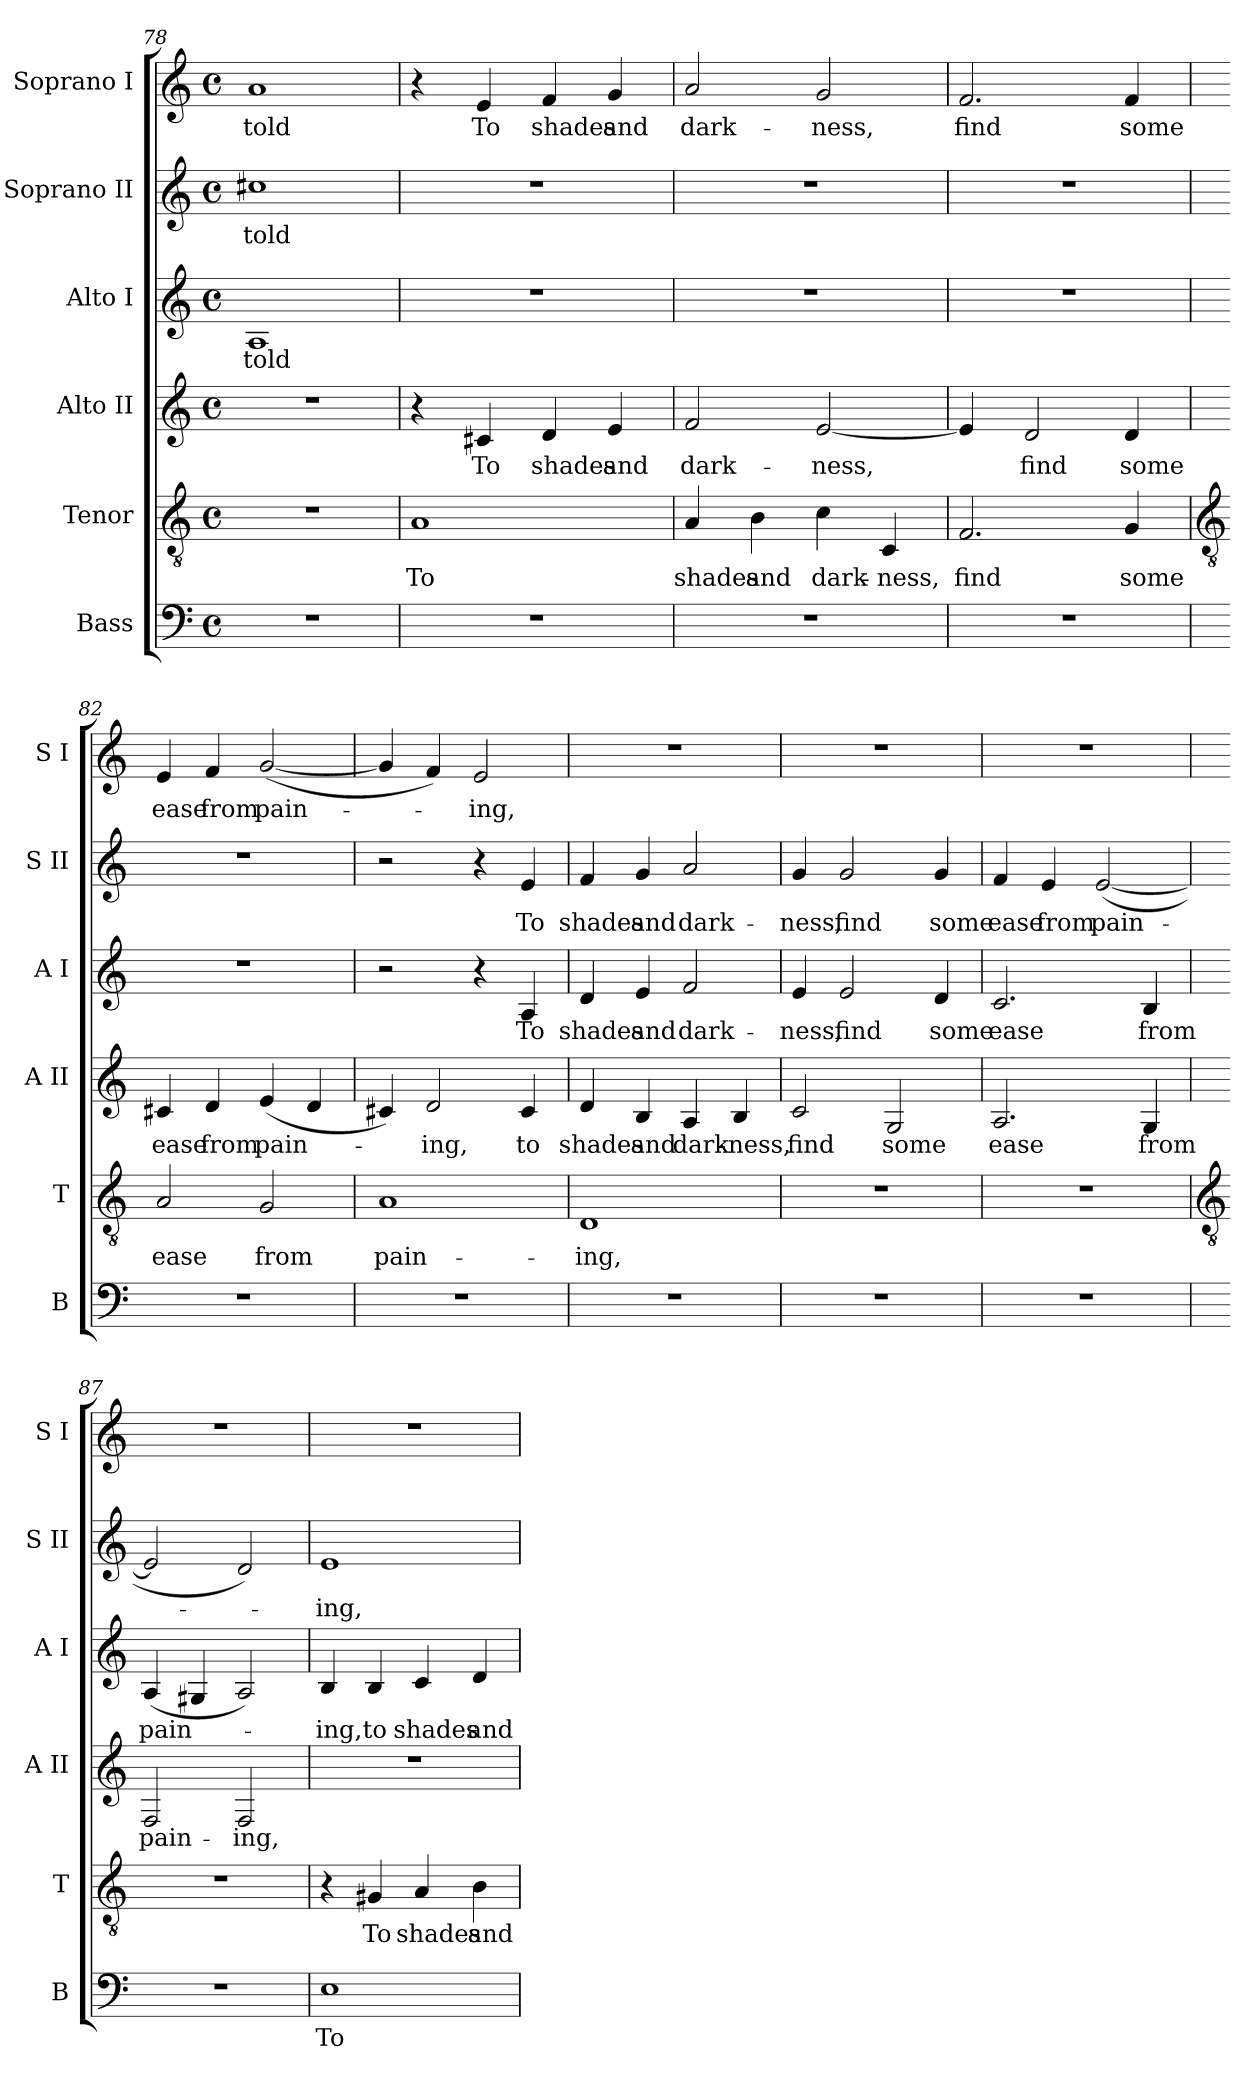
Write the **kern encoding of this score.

**kern	**text	**kern	**text	**kern	**text	**kern	**text	**kern	**text	**kern	**text
*part6	*part6	*part5	*part5	*part4	*part4	*part3	*part3	*part2	*part2	*part1	*part1
*staff6	*staff6	*staff5	*staff5	*staff4	*staff4	*staff3	*staff3	*staff2	*staff2	*staff1	*staff1
*I"Bass	*	*I"Tenor	*	*I"Alto II	*	*I"Alto I	*	*I"Soprano II	*	*I"Soprano I	*
*I'B	*	*I'T	*	*I'A II	*	*I'A I	*	*I'S II	*	*I'S I	*
*clefF4	*	*clefGv2	*	*clefG2	*	*clefG2	*	*clefG2	*	*clefG2	*
*k[]	*	*k[]	*	*k[]	*	*k[]	*	*k[]	*	*k[]	*
*C:	*	*C:	*	*C:	*	*C:	*	*C:	*	*C:	*
*M4/4	*	*M4/4	*	*M4/4	*	*M4/4	*	*M4/4	*	*M4/4	*
*met(c)	*	*met(c)	*	*met(c)	*	*met(c)	*	*met(c)	*	*met(c)	*
=78	=78	=78	=78	=78	=78	=78	=78	=78	=78	=78	=78
!	!	!	!	!	!	!	!LO:LY:b	!	!LO:LY:b	!	!LO:LY:b
1r	.	1r	.	1r	.	1A	told	1cc#X	told	1a	told
=79	=79	=79	=79	=79	=79	=79	=79	=79	=79	=79	=79
!	!	!	!LO:LY:b	!	!	!	!	!	!	!	!
1r	.	1A	To	4r	.	1r	.	1r	.	4r	.
!	!	!	!	!	!LO:LY:b	!	!	!	!	!	!LO:LY:b
.	.	.	.	4c#X	To	.	.	.	.	4e	To
!	!	!	!	!	!LO:LY:b	!	!	!	!	!	!LO:LY:b
.	.	.	.	4d	shades	.	.	.	.	4f	shades
!	!	!	!	!	!LO:LY:b	!	!	!	!	!	!LO:LY:b
.	.	.	.	4e	and	.	.	.	.	4g	and
=80	=80	=80	=80	=80	=80	=80	=80	=80	=80	=80	=80
!	!	!	!LO:LY:b	!	!LO:LY:b	!	!	!	!	!	!LO:LY:b
1r	.	4A	shades	2f	dark-	1r	.	1r	.	2a	dark-
!	!	!	!LO:LY:b	!	!	!	!	!	!	!	!
.	.	4B	and	.	.	.	.	.	.	.	.
!	!	!	!LO:LY:b	!	!LO:LY:b	!	!	!	!	!	!LO:LY:b
.	.	4c	dark-	[2e	-ness,	.	.	.	.	2g	-ness,
!	!	!	!LO:LY:b	!	!	!	!	!	!	!	!
.	.	4C	-ness,	.	.	.	.	.	.	.	.
=81	=81	=81	=81	=81	=81	=81	=81	=81	=81	=81	=81
!	!	!	!LO:LY:b	!	!	!	!	!	!	!	!LO:LY:b
1r	.	2.F	find	4e]	.	1r	.	1r	.	2.f	find
!	!	!	!	!	!LO:LY:b	!	!	!	!	!	!
.	.	.	.	2d	find	.	.	.	.	.	.
!	!	!	!LO:LY:b	!	!LO:LY:b	!	!	!	!	!	!LO:LY:b
.	.	4G	some	4d	some	.	.	.	.	4f	some
!!LO:LB:g=z
=82	=82	=82	=82	=82	=82	=82	=82	=82	=82	=82	=82
*	*	*clefGv2	*	*	*	*	*	*	*	*	*
!	!	!	!LO:LY:b	!	!LO:LY:b	!	!	!	!	!	!LO:LY:b
1r	.	2A	ease	4c#X	ease	1r	.	1r	.	4e	ease
!	!	!	!	!	!LO:LY:b	!	!	!	!	!	!LO:LY:b
.	.	.	.	4d	from	.	.	.	.	4f	from
!	!	!	!LO:LY:b	!	!LO:LY:b	!	!	!	!	!	!LO:LY:b
.	.	2G	from	(<4e	pain-	.	.	.	.	(<[2g	pain-
.	.	.	.	4d	.	.	.	.	.	.	.
=83	=83	=83	=83	=83	=83	=83	=83	=83	=83	=83	=83
!	!	!	!LO:LY:b	!	!	!	!	!	!	!	!
1r	.	1A	pain-	4c#X)	.	2r	.	2r	.	4g]	.
!	!	!	!	!	!LO:LY:b	!	!	!	!	!	!
.	.	.	.	2d	ing,	.	.	.	.	4f)	.
!	!	!	!	!	!	!	!	!	!	!	!LO:LY:b
.	.	.	.	.	.	4r	.	4r	.	2e	ing,
!	!	!	!	!	!LO:LY:b	!	!LO:LY:b	!	!LO:LY:b	!	!
.	.	.	.	4c#	to	4A	To	4e	To	.	.
=84	=84	=84	=84	=84	=84	=84	=84	=84	=84	=84	=84
!	!	!	!LO:LY:b	!	!LO:LY:b	!	!LO:LY:b	!	!LO:LY:b	!	!
1r	.	1D	-ing,	4d	shades	4d	shades	4f	shades	1r	.
!	!	!	!	!	!LO:LY:b	!	!LO:LY:b	!	!LO:LY:b	!	!
.	.	.	.	4B	and	4e	and	4g	and	.	.
!	!	!	!	!	!LO:LY:b	!	!LO:LY:b	!	!LO:LY:b	!	!
.	.	.	.	4A	dark-	2f	dark-	2a	dark-	.	.
!	!	!	!	!	!LO:LY:b	!	!	!	!	!	!
.	.	.	.	4B	-ness,	.	.	.	.	.	.
=85	=85	=85	=85	=85	=85	=85	=85	=85	=85	=85	=85
!	!	!	!	!	!LO:LY:b	!	!LO:LY:b	!	!LO:LY:b	!	!
1r	.	1r	.	2c	find	4e	-ness,	4g	-ness,	1r	.
!	!	!	!	!	!	!	!LO:LY:b	!	!LO:LY:b	!	!
.	.	.	.	.	.	2e	find	2g	find	.	.
!	!	!	!	!	!LO:LY:b	!	!	!	!	!	!
.	.	.	.	2G	some	.	.	.	.	.	.
!	!	!	!	!	!	!	!LO:LY:b	!	!LO:LY:b	!	!
.	.	.	.	.	.	4d	some	4g	some	.	.
=86	=86	=86	=86	=86	=86	=86	=86	=86	=86	=86	=86
!	!	!	!	!	!LO:LY:b	!	!LO:LY:b	!	!LO:LY:b	!	!
1r	.	1r	.	2.A	ease	2.c	ease	4f	ease	1r	.
!	!	!	!	!	!	!	!	!	!LO:LY:b	!	!
.	.	.	.	.	.	.	.	4e	from	.	.
!	!	!	!	!	!	!	!	!	!LO:LY:b	!	!
.	.	.	.	.	.	.	.	(<[2e	pain-	.	.
!	!	!	!	!	!LO:LY:b	!	!LO:LY:b	!	!	!	!
.	.	.	.	4G	from	4B	from	.	.	.	.
!!LO:LB:g=z
=87	=87	=87	=87	=87	=87	=87	=87	=87	=87	=87	=87
*	*	*clefGv2	*	*	*	*	*	*	*	*	*
!	!	!	!	!	!LO:LY:b	!	!LO:LY:b	!	!	!	!
1r	.	1r	.	2F	pain-	(<4A	pain-	2e]	.	1r	.
.	.	.	.	.	.	4G#X	.	.	.	.	.
!	!	!	!	!	!LO:LY:b	!	!	!	!	!	!
.	.	.	.	2F	-ing,	2A)	.	2d)	.	.	.
=88	=88	=88	=88	=88	=88	=88	=88	=88	=88	=88	=88
!	!LO:LY:b	!	!	!	!	!	!LO:LY:b	!	!LO:LY:b	!	!
1E	To	4r	.	1r	.	4B	ing,	1e	ing,	1r	.
!	!	!	!LO:LY:b	!	!	!	!LO:LY:b	!	!	!	!
.	.	4G#X	To	.	.	4B	to	.	.	.	.
!	!	!	!LO:LY:b	!	!	!	!LO:LY:b	!	!	!	!
.	.	4A	shades	.	.	4c	shades	.	.	.	.
!	!	!	!LO:LY:b	!	!	!	!LO:LY:b	!	!	!	!
.	.	4B	and	.	.	4d	and	.	.	.	.
=	=	=	=	=	=	=	=	=	=	=	=
*-	*-	*-	*-	*-	*-	*-	*-	*-	*-	*-	*-
